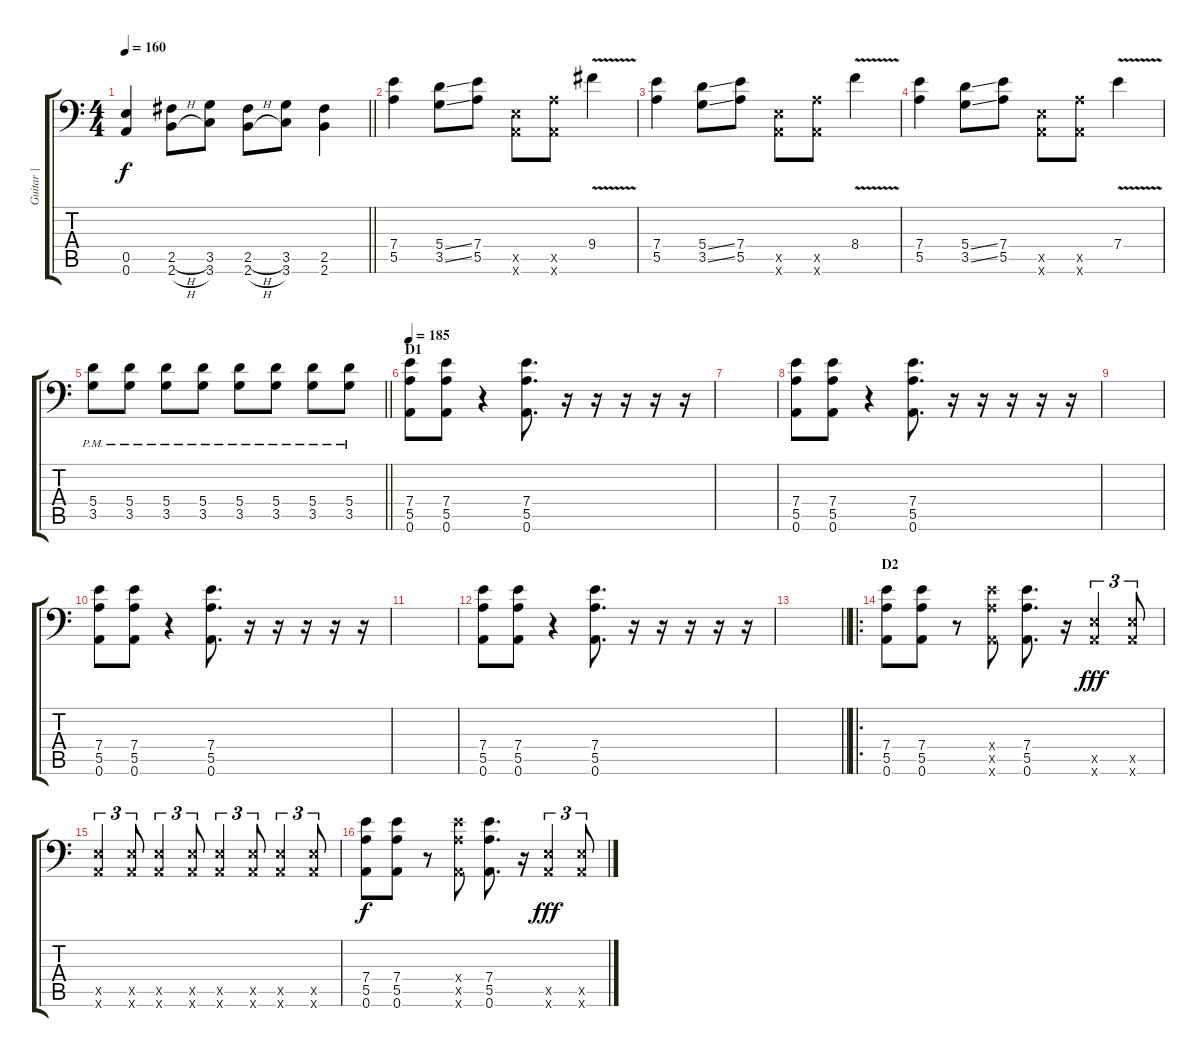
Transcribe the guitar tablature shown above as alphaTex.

\track ("Guitar |" "Guitar |") {instrument distortionguitar}
\staff {score tabs}
\tuning (B3 Gb3 D3 A2 E2 A1) {hide}
\ts (4 4)
\tempo 160
\clef f4
\barLineRight lightlight
\ks c
(0.5 0.6).4{dy f} (2.5{h} 2.6{h}).8 (3.5 3.6).8 (2.5{h} 2.6{h}).8 (3.5 3.6).8 (2.5 2.6).4 |
(7.4 5.5).4 (5.4{ss} 3.5{ss}).8 (7.4 5.5).8 (0.5{x} 0.6{x}).8 (5.5{x} 0.6{x}).8 9.4{v}.4 |
(7.4 5.5).4 (5.4{ss} 3.5{ss}).8 (7.4 5.5).8 (0.5{x} 0.6{x}).8 (5.5{x} 0.6{x}).8 8.4{v}.4 |
(7.4 5.5).4 (5.4{ss} 3.5{ss}).8 (7.4 5.5).8 (0.5{x} 0.6{x}).8 (5.5{x} 0.6{x}).8 7.4{v}.4 |
\barLineRight lightlight
(5.4{pm} 3.5{pm}).8 (5.4{pm} 3.5{pm}).8 (5.4{pm} 3.5{pm}).8 (5.4{pm} 3.5{pm}).8 (5.4{pm} 3.5{pm}).8 (5.4{pm} 3.5{pm}).8 (5.4{pm} 3.5{pm}).8 (5.4{pm} 3.5{pm}).8 |
\section ("" "D1")
\tempo 185
(7.4 5.5 0.6).8 (7.4 5.5 0.6).8 r.4 (7.4 5.5 0.6).8{d} r.16 r.16 r.16 r.16 r.16 |
|
(7.4 5.5 0.6).8 (7.4 5.5 0.6).8 r.4 (7.4 5.5 0.6).8{d} r.16 r.16 r.16 r.16 r.16 |
|
(7.4 5.5 0.6).8 (7.4 5.5 0.6).8 r.4 (7.4 5.5 0.6).8{d} r.16 r.16 r.16 r.16 r.16 |
|
(7.4 5.5 0.6).8 (7.4 5.5 0.6).8 r.4 (7.4 5.5 0.6).8{d} r.16 r.16 r.16 r.16 r.16 |
\barLineRight lightlight
|
\ro
\section ("" "D2")
(7.4 5.5 0.6).8 (7.4 5.5 0.6).8 r.8 (7.4{x} 5.5{x} 0.6{x}).8 (7.4 5.5 0.6).8{d} r.16 (0.5{x} 0.6{x}).4{tu (3 2) dy fff} (0.5{x} 0.6{x}).8{tu (3 2)} |
(0.5{x} 0.6{x}).4{tu (3 2)} (0.5{x} 0.6{x}).8{tu (3 2)} (0.5{x} 0.6{x}).4{tu (3 2)} (0.5{x} 0.6{x}).8{tu (3 2)} (0.5{x} 0.6{x}).4{tu (3 2)} (0.5{x} 0.6{x}).8{tu (3 2)} (0.5{x} 0.6{x}).4{tu (3 2)} (0.5{x} 0.6{x}).8{tu (3 2)} |
(7.4 5.5 0.6).8{dy f} (7.4 5.5 0.6).8 r.8 (7.4{x} 5.5{x} 0.6{x}).8 (7.4 5.5 0.6).8{d} r.16 (0.5{x} 0.6{x}).4{tu (3 2) dy fff} (0.5{x} 0.6{x}).8{tu (3 2)}
